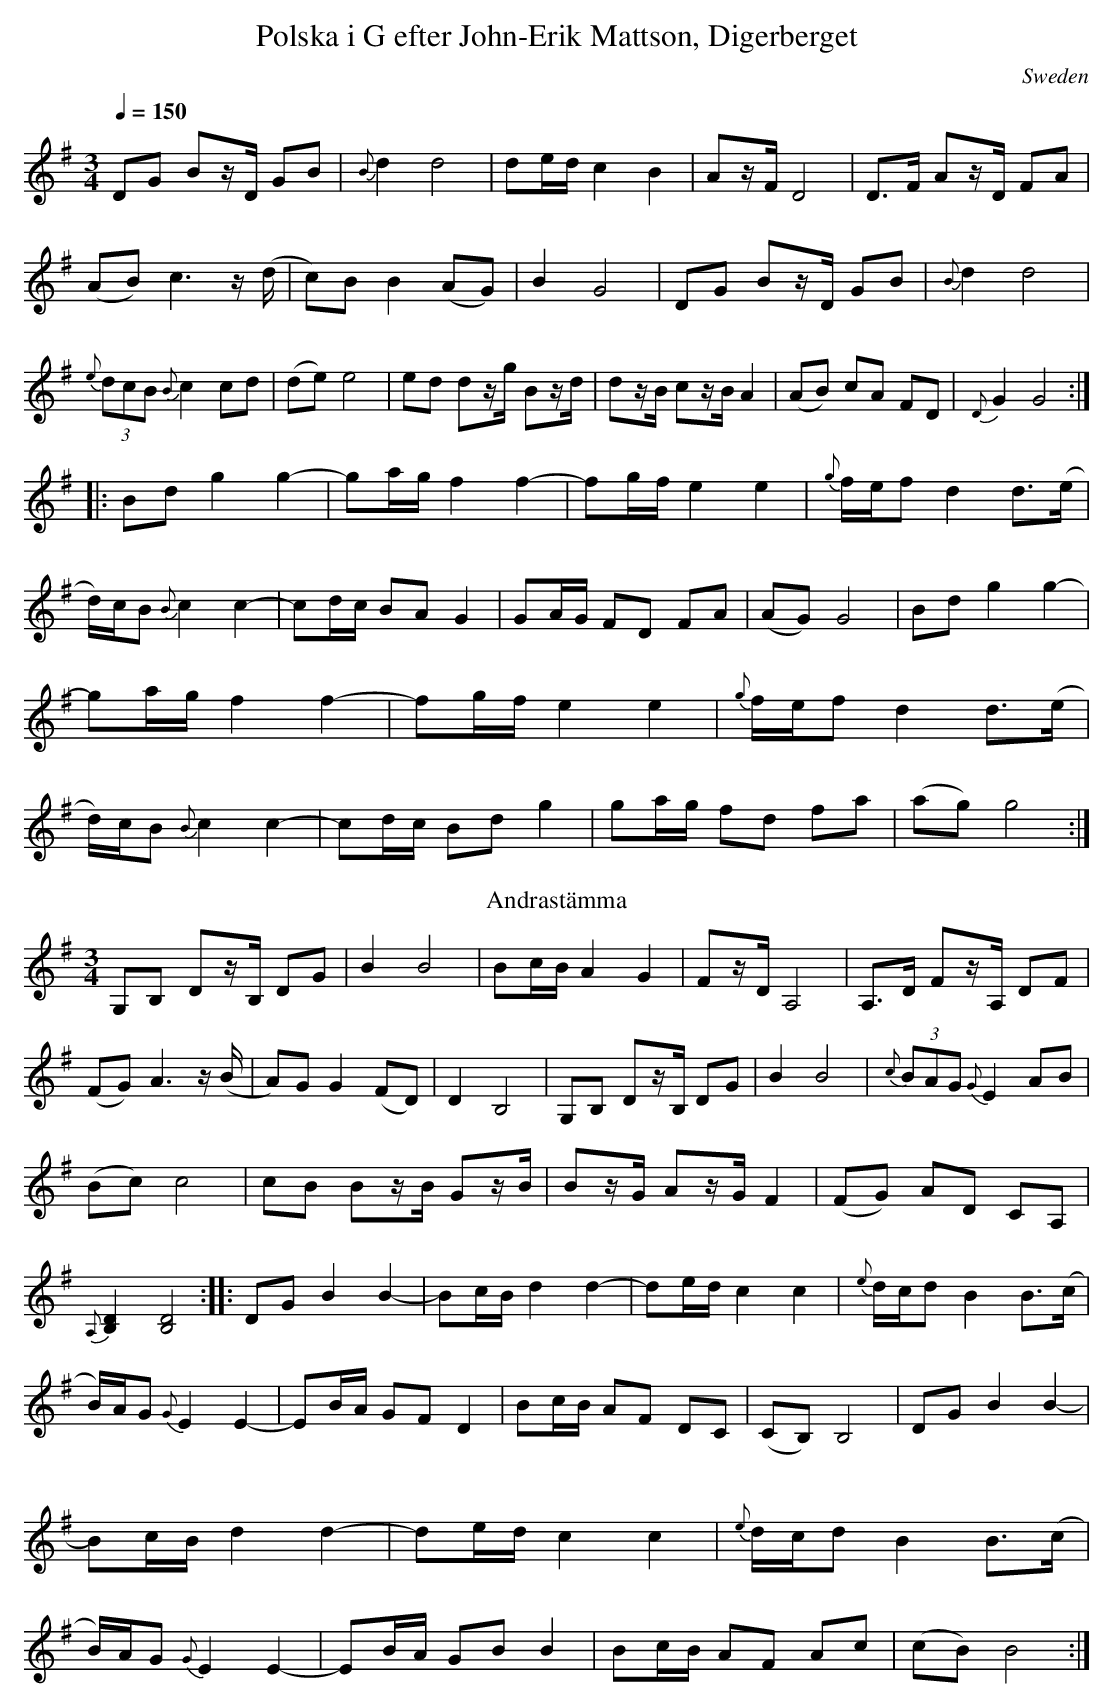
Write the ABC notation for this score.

X:1
T:Polska i G efter John-Erik Mattson, Digerberget
O:Sweden
M:3/4
L:1/8
Q:1/4=150
K:G
DG Bz/D/ GB|{B}d2 d4|de/d/ c2 B2|Az/F/ D4|\
D>F Az/D/ FA|(AB) c3 z/(d/|c)B B2 (AG)|B2 G4|\
DG Bz/D/ GB|{B}d2 d4|{e}(3dcB {B}c2 cd|(de) e4|\
ed dz/g/ Bz/d/|dz/B/ cz/B/ A2|(AB) cA FD|{D}G2 G4::
Bd g2 g2-|ga/g/ f2 f2-|fg/f/ e2 e2|{g}f/e/f d2 d>(e|\
d/)c/B {B}c2 c2-|cd/c/ BA G2|GA/G/ FD FA|(AG) G4|\
Bd g2 g2-|ga/g/ f2 f2-|fg/f/ e2 e2|{g}f/e/f d2 d>(e|\
d/)c/B {B}c2 c2-|cd/c/ Bd g2|ga/g/ fd fa|(ag) g4:|\
T:Andrastämma
G,B, Dz/B,/ DG|B2 B4|Bc/B/ A2 G2|Fz/D/ A,4|\
A,>D Fz/A,/ DF|(FG) A3 z/(B/|A)G G2 (FD)|D2 B,4|\
G,B, Dz/B,/ DG|B2 B4|{c}(3BAG {G}E2 AB|(Bc) c4|\
cB Bz/B/ Gz/B/|Bz/G/ Az/G/ F2|(FG) AD CA,|{A,}[B,2D2][B,4D4]::\
DG B2 B2-|Bc/B/ d2 d2-|de/d/ c2 c2| {e}d/c/d B2 B>(c|\
B/)A/G {G}E2 E2-|EB/A/ GF D2|Bc/B/ AF DC|(CB,) B,4|\
DG B2 B2-|Bc/B/ d2 d2-|de/d/ c2 c2| {e}d/c/d B2 B>(c|\
B/)A/G {G}E2 E2-|EB/A/ GB B2|Bc/B/ AF Ac|(cB) B4:|
